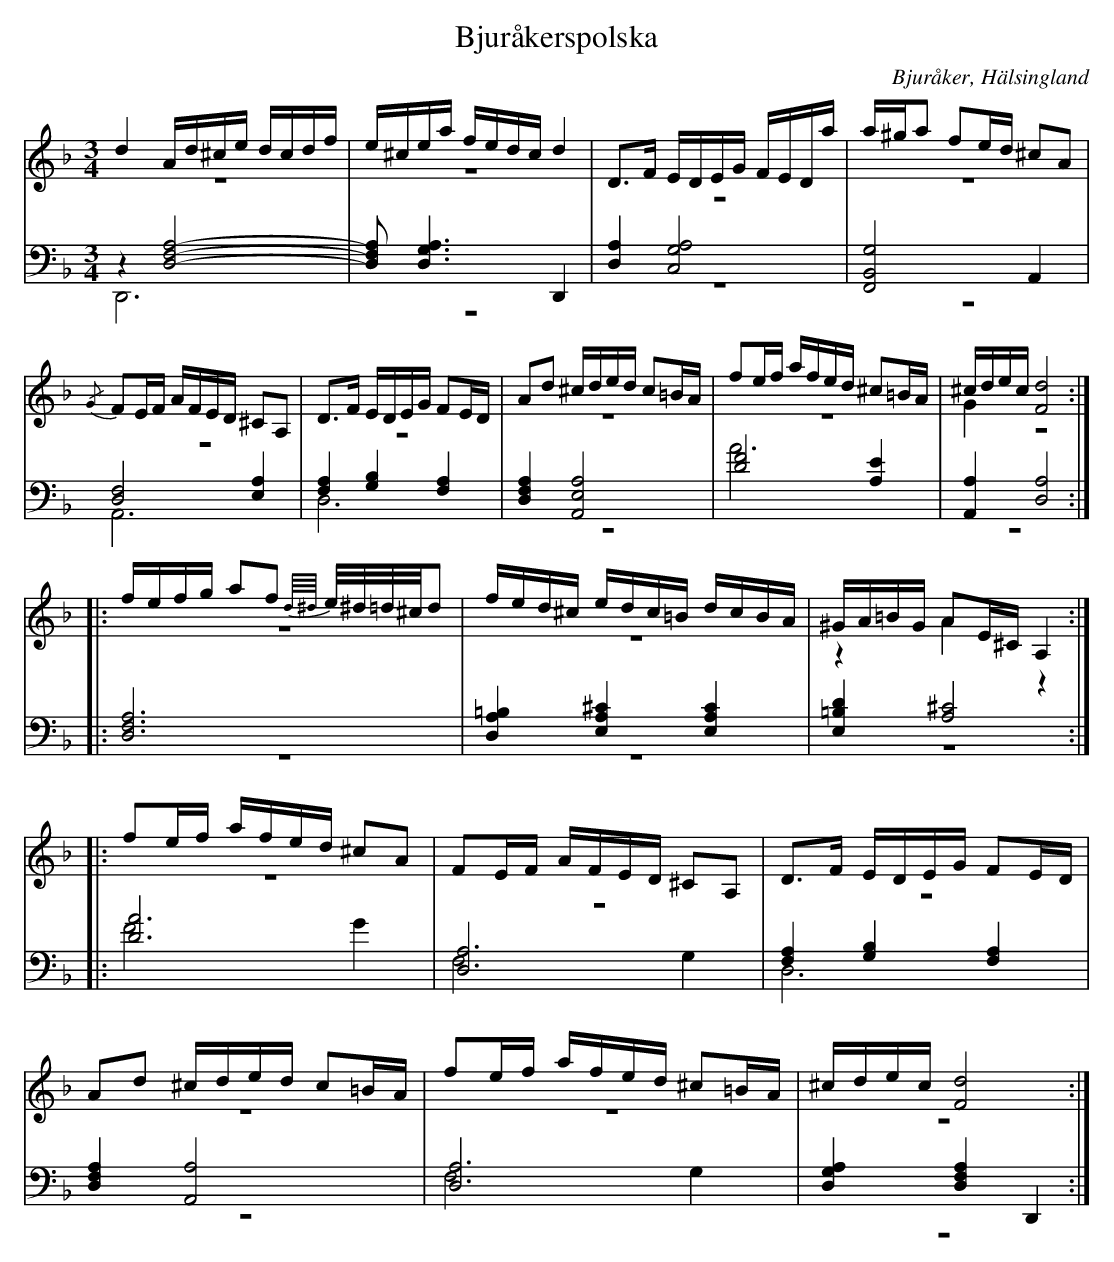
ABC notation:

X:1
T: Bjuråkerspolska
O: Bjuråker, Hälsingland
M: 3/4
L: 1/16
K: Dm
V:1
V:2 merge
V:3
V:4 merge
V:1
d4 Ad^ce dcdf |e^cea fedc d4|D2>F2 EDEG FEDa|a^ga2 f2ed ^c2A2|
{/G}F2EF AFED ^C2A,2|D2>F2 EDEG F2ED|A2d2 ^cded c2=BA|f2ef afed ^c2=BA|^cdec [F8d8]:|
|:fefg a2f2 {d//^d//}e/^d/=d/^c/d2 |fed^c edc=B dcBA|^GA=BG A2E^C A,4:|
|:f2ef afed ^c2A2|F2EF AFED ^C2A,2|D2>F2 EDEG F2ED|
A2d2 ^cded c2=BA|f2ef afed ^c2=BA|^cdec [F8d8]:|
V:2
z12|z12|z12|z12|
z12|z12|z12|z12|G4 z8:|
|:z12|z12|z4 A4 z4:|
|:z12|z12|z12|
z12|z12|z12:|
V:3 clef=bass
z4 [D,8F,8 A,8]-|[D,2F,2 A,2] [D,6G,6A,6] D,,4|[D,4A,4] [C,8G,8A,8]|[B,,8F,,8G,8] A,,4|
[D,8F,8] [E,4A,4]|[F,4A,4] [G,4B,4] [F,4A,4]|[D,4F,4A,4] [A,,8E,8A,8]|[D8F8] [A,4E4]|[A,,4A,4] [D,8A,8]:|
|:[D,12F,12A,12]|[D,4A,4=B,4] [E,4A,4^C4] [E,4A,4C4]|[E,4=B,4D4] [A,8^C8]:|
|:[D12A12]|[D,12A,12]|[F,4A,4] [G,4B,4] [F,4A,4]|
[D,4F,4A,4] [A,,8A,8]|[D,12A,12]|[D,4G,4A,4] [D,4F,4A,4] D,,4:|
V:4 clef=bass
D,,12|z12|z12|z12|
A,,12|D,12|z12|A12|z12:|
|:z12|z12|z12:|
|:F8 G4|F,8 G,4|D,12|
z12|F,8 G,4|z12:|
